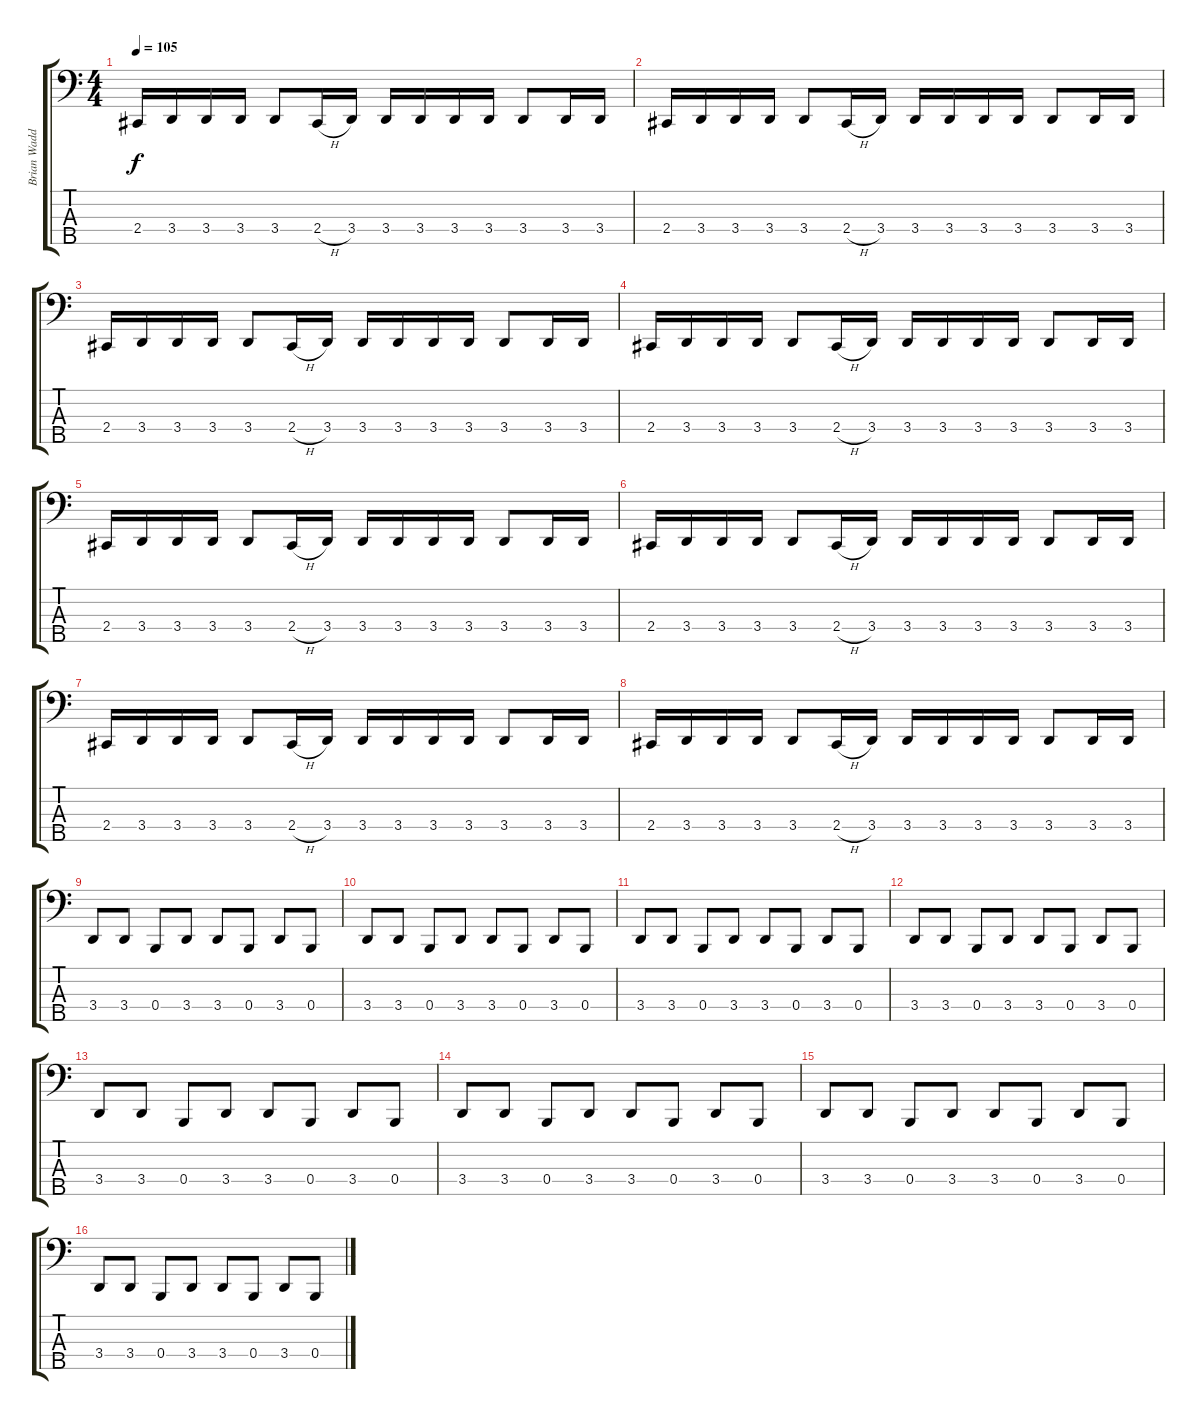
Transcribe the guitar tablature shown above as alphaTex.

\track ("Brian Waddell" "Brian Wadd") {instrument electricbasspick}
\staff {score tabs}
\tuning (Gb2 B1 Gb1 B0 Gb0) {hide}
\ts (4 4)
\tempo 105
\clef f4
\ks c
2.4.16{dy f} 3.4.16 3.4.16 3.4.16 3.4.8 2.4{h}.16 3.4.16 3.4.16 3.4.16 3.4.16 3.4.16 3.4.8 3.4.16 3.4.16 |
2.4.16 3.4.16 3.4.16 3.4.16 3.4.8 2.4{h}.16 3.4.16 3.4.16 3.4.16 3.4.16 3.4.16 3.4.8 3.4.16 3.4.16 |
2.4.16 3.4.16 3.4.16 3.4.16 3.4.8 2.4{h}.16 3.4.16 3.4.16 3.4.16 3.4.16 3.4.16 3.4.8 3.4.16 3.4.16 |
2.4.16 3.4.16 3.4.16 3.4.16 3.4.8 2.4{h}.16 3.4.16 3.4.16 3.4.16 3.4.16 3.4.16 3.4.8 3.4.16 3.4.16 |
2.4.16 3.4.16 3.4.16 3.4.16 3.4.8 2.4{h}.16 3.4.16 3.4.16 3.4.16 3.4.16 3.4.16 3.4.8 3.4.16 3.4.16 |
2.4.16 3.4.16 3.4.16 3.4.16 3.4.8 2.4{h}.16 3.4.16 3.4.16 3.4.16 3.4.16 3.4.16 3.4.8 3.4.16 3.4.16 |
2.4.16 3.4.16 3.4.16 3.4.16 3.4.8 2.4{h}.16 3.4.16 3.4.16 3.4.16 3.4.16 3.4.16 3.4.8 3.4.16 3.4.16 |
2.4.16 3.4.16 3.4.16 3.4.16 3.4.8 2.4{h}.16 3.4.16 3.4.16 3.4.16 3.4.16 3.4.16 3.4.8 3.4.16 3.4.16 |
3.4.8 3.4.8 0.4.8 3.4.8 3.4.8 0.4.8 3.4.8 0.4.8 |
3.4.8 3.4.8 0.4.8 3.4.8 3.4.8 0.4.8 3.4.8 0.4.8 |
3.4.8 3.4.8 0.4.8 3.4.8 3.4.8 0.4.8 3.4.8 0.4.8 |
3.4.8 3.4.8 0.4.8 3.4.8 3.4.8 0.4.8 3.4.8 0.4.8 |
3.4.8 3.4.8 0.4.8 3.4.8 3.4.8 0.4.8 3.4.8 0.4.8 |
3.4.8 3.4.8 0.4.8 3.4.8 3.4.8 0.4.8 3.4.8 0.4.8 |
3.4.8 3.4.8 0.4.8 3.4.8 3.4.8 0.4.8 3.4.8 0.4.8 |
3.4.8 3.4.8 0.4.8 3.4.8 3.4.8 0.4.8 3.4.8 0.4.8
